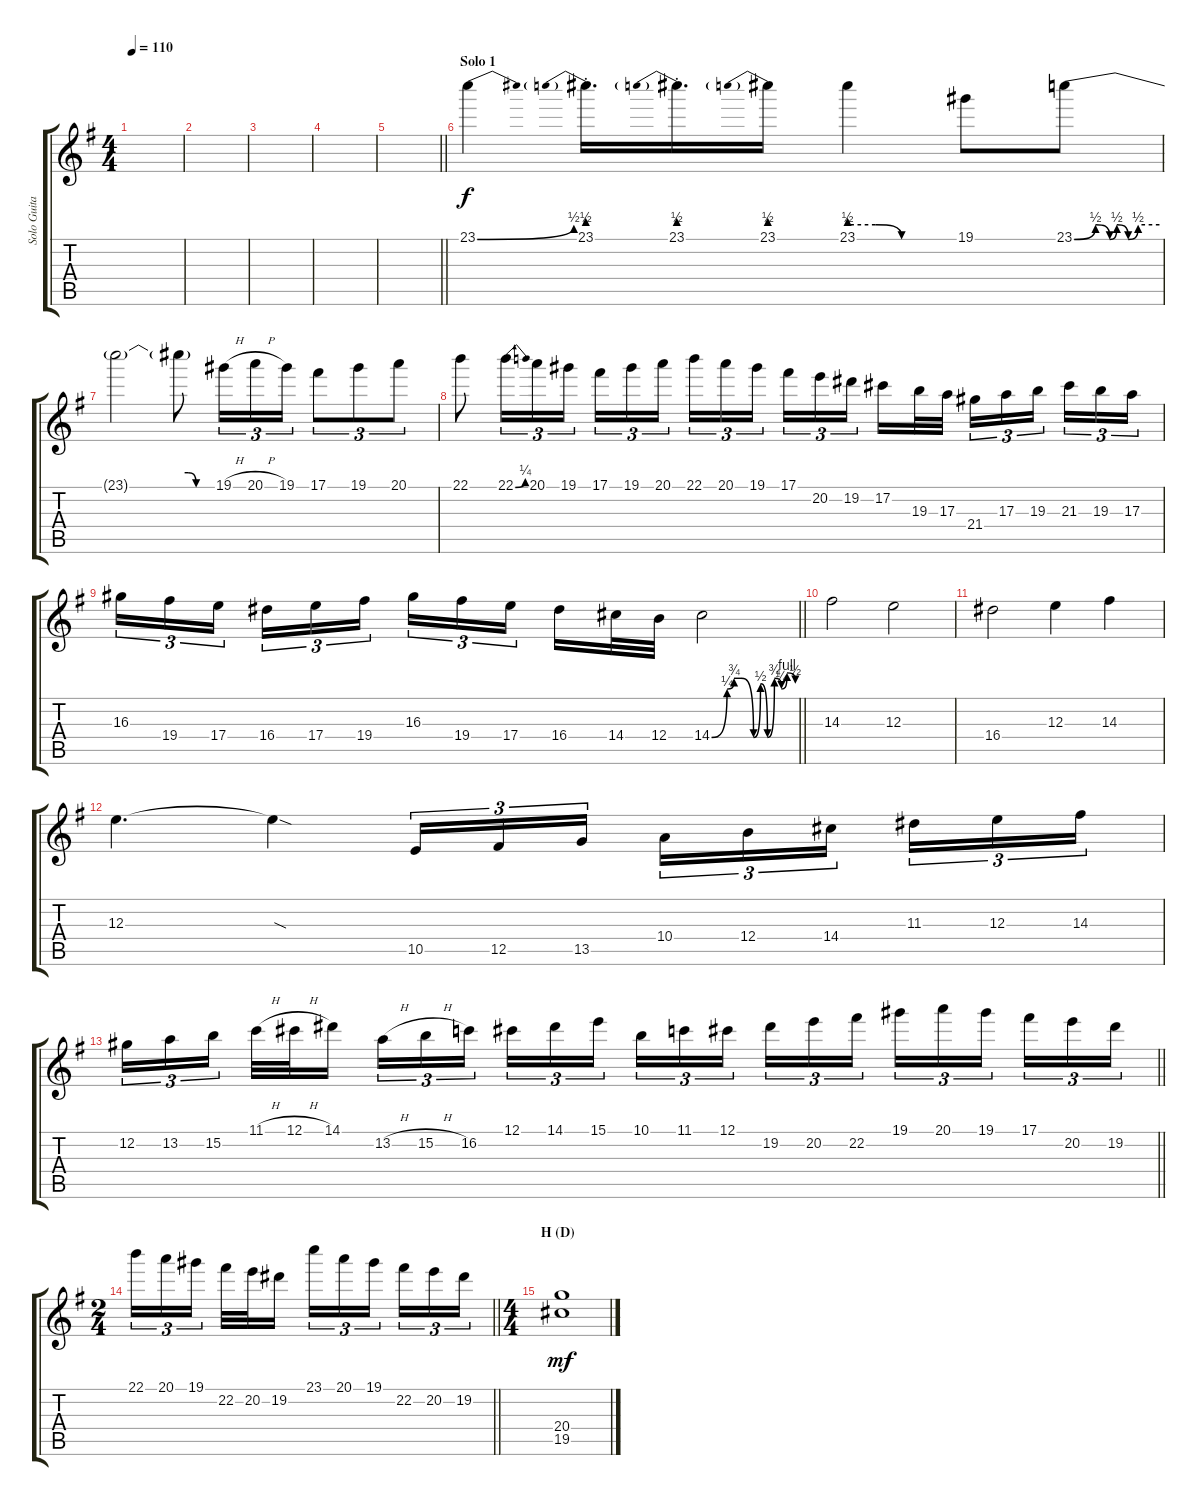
\track ("Solo Guitar" "Solo Guita") {instrument overdrivenguitar}
\staff {score tabs}
\tuning (Db4 Ab3 E3 B2 Gb2 Db2) {hide}
\ts (4 4)
\tempo 110
\clef g2
\ks eminor
|
|
|
|
\barLineRight lightlight
|
\section ("" "Solo 1")
23.1{be (bend 0 0 60 2)}.4 23.1{be (prebend 0 2 60 2) st}.16{d} 23.1{be (prebend 0 2 60 2) st}.16{d} 23.1{be (prebend 0 2 60 2)}.16 23.1{be (custom 0 2 15 2 30 0 60 0)}.4 19.1.8 23.1{be (custom 0 0 15 2 25 0 30 2 38 0 45 2 60 2)}.8 |
23.1{t}.2 23.1{be (custom 0 2 15 2 30 0 60 0) t}.8 19.1{h}.16{tu (3 2)} 20.1{h}.16{tu (3 2)} 19.1.16{tu (3 2)} 17.1.8{tu (3 2)} 19.1.8{tu (3 2)} 20.1.8{tu (3 2)} |
22.1.8 22.1{be (bend 0 0 60 1)}.16{tu (3 2)} 20.1.16{tu (3 2)} 19.1.16{tu (3 2)} 17.1.16{tu (3 2)} 19.1.16{tu (3 2)} 20.1.16{tu (3 2) beam splitsecondary} 22.1.16{tu (3 2)} 20.1.16{tu (3 2)} 19.1.16{tu (3 2)} 17.1.16{tu (3 2)} 20.2.16{tu (3 2)} 19.2.16{tu (3 2) beam splitsecondary} 17.2.16 19.3.32 17.3.32 21.4.16{tu (3 2)} 17.3.16{tu (3 2)} 19.3.16{tu (3 2) beam splitsecondary} 21.3.16{tu (3 2)} 19.3.16{tu (3 2)} 17.3.16{tu (3 2)} |
\barLineRight lightlight
16.3.16{tu (3 2)} 19.4.16{tu (3 2)} 17.4.16{tu (3 2) beam splitsecondary} 16.4.16{tu (3 2)} 17.4.16{tu (3 2)} 19.4.16{tu (3 2)} 16.3.16{tu (3 2)} 19.4.16{tu (3 2)} 17.4.16{tu (3 2) beam splitsecondary} 16.4.16 14.4.32 12.4.32 14.4{be (custom 0 0 11 1 16 3 21 3 30 0 35 2 40 0 45 3 50 1 54 4 60 2)}.2 |
14.3.2 12.3.2 |
16.4.2 12.3.4 14.3.4 |
12.3.4{d} 12.3{sod t}.4 10.5.16{tu (3 2)} 12.5.16{tu (3 2)} 13.5.16{tu (3 2)} 10.4.16{tu (3 2)} 12.4.16{tu (3 2)} 14.4.16{tu (3 2) beam splitsecondary} 11.3.16{tu (3 2)} 12.3.16{tu (3 2)} 14.3.16{tu (3 2)} |
\barLineRight lightlight
12.2.16{tu (3 2)} 13.2.16{tu (3 2)} 15.2.16{tu (3 2) beam splitsecondary} 11.1{h}.32 12.1{h}.32 14.1.16 13.2{h}.16{tu (3 2)} 15.2{h}.16{tu (3 2)} 16.2.16{tu (3 2) beam splitsecondary} 12.1.16{tu (3 2)} 14.1.16{tu (3 2)} 15.1.16{tu (3 2)} 10.1.16{tu (3 2)} 11.1.16{tu (3 2)} 12.1.16{tu (3 2) beam splitsecondary} 19.2.16{tu (3 2)} 20.2.16{tu (3 2)} 22.2.16{tu (3 2)} 19.1.16{tu (3 2)} 20.1.16{tu (3 2)} 19.1.16{tu (3 2) beam splitsecondary} 17.1.16{tu (3 2)} 20.2.16{tu (3 2)} 19.2.16{tu (3 2)} |
\ts (2 4)
\barLineRight lightlight
22.1.16{tu (3 2)} 20.1.16{tu (3 2)} 19.1.16{tu (3 2) beam splitsecondary} 22.2.32 20.2.32 19.2.16 23.1.16{tu (3 2)} 20.1.16{tu (3 2)} 19.1.16{tu (3 2) beam splitsecondary} 22.2.16{tu (3 2)} 20.2.16{tu (3 2)} 19.2.16{tu (3 2)} |
\ts (4 4)
\section ("" "H (D)")
(20.4 19.5).1{dy mf}
